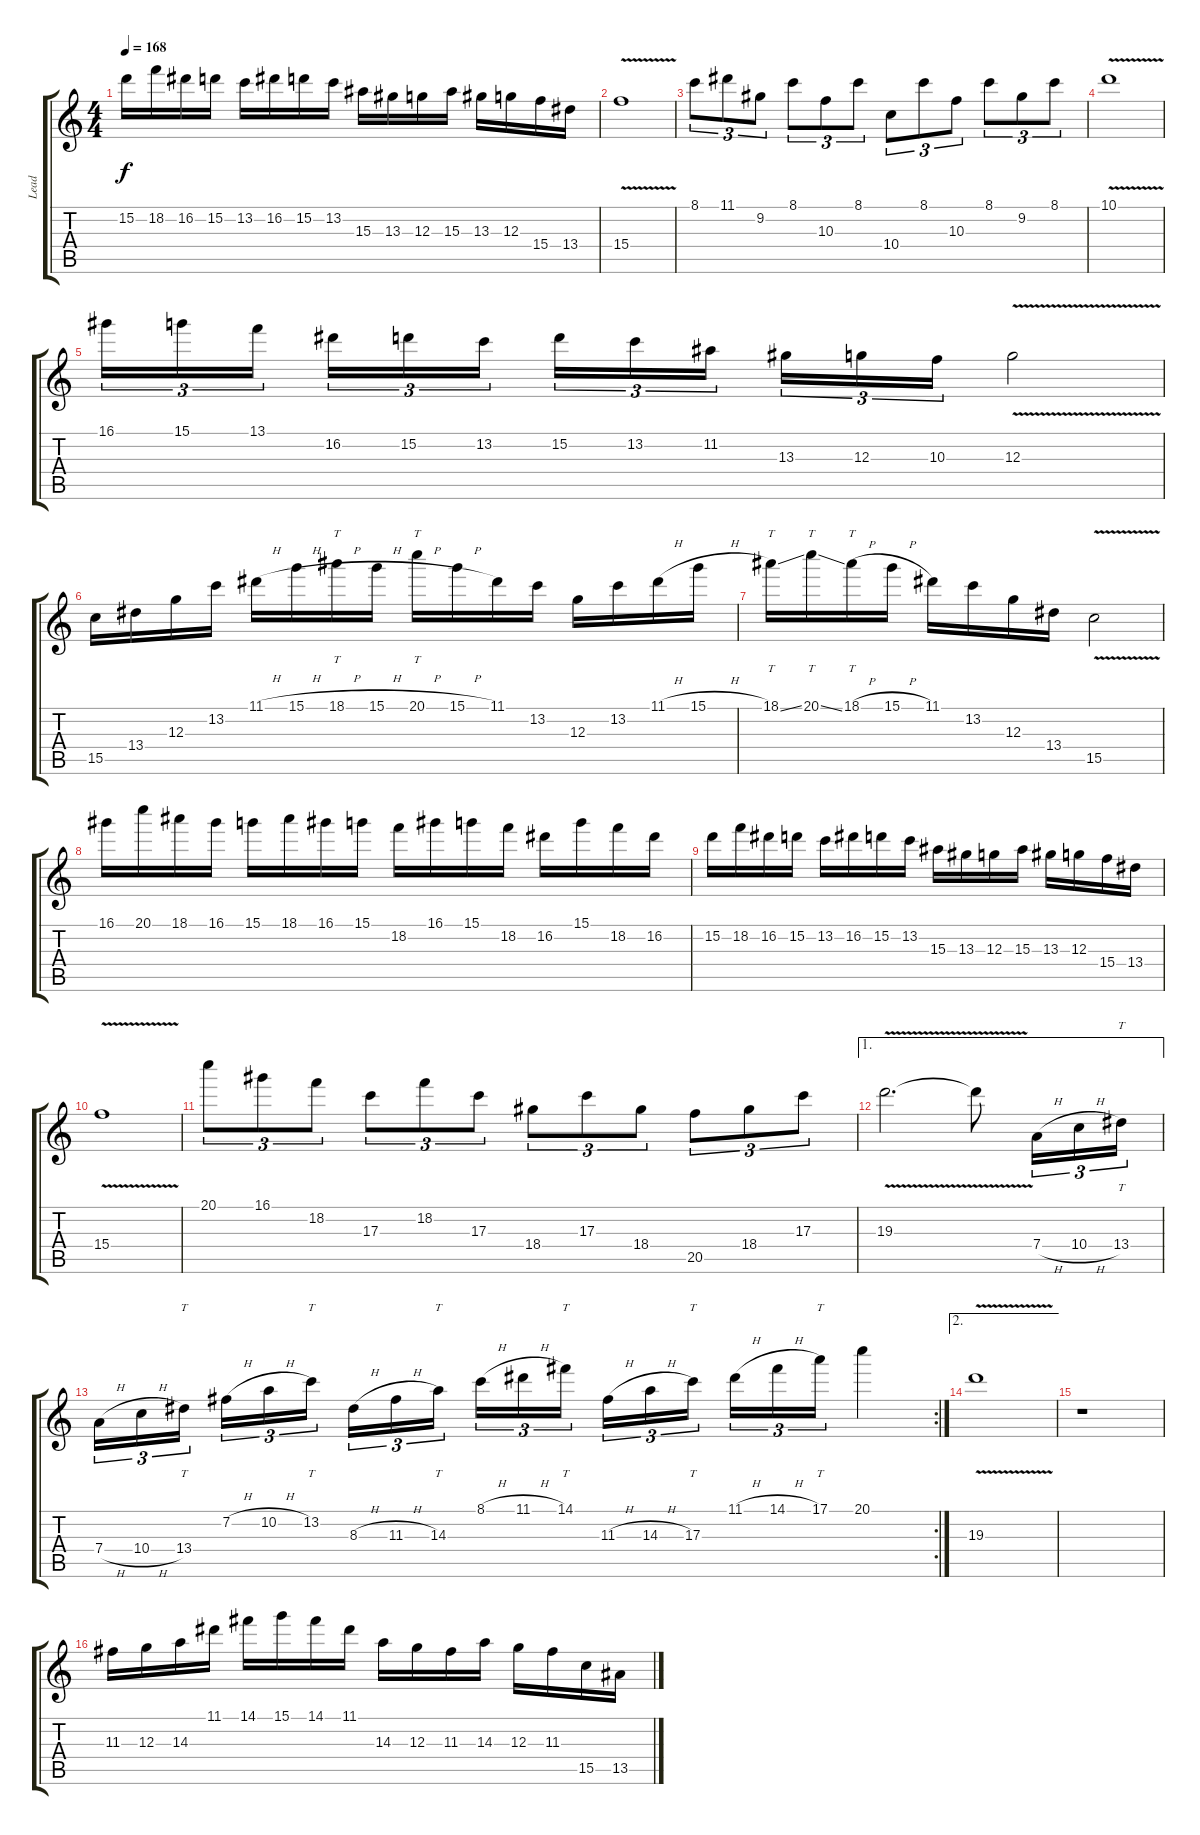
\track ("Lead" "Lead") {instrument distortionguitar}
\staff {score tabs}
\tuning (E4 B3 G3 D3 A2 E2) {hide}
\ts (4 4)
\tempo 168
\clef g2
\ks c
15.2.16{dy f} 18.2.16 16.2.16 15.2.16 13.2.16 16.2.16 15.2.16 13.2.16 15.3.16 13.3.16 12.3.16 15.3.16 13.3.16 12.3.16 15.4.16 13.4.16 |
15.4{v}.1 |
8.1.8{tu (3 2)} 11.1.8{tu (3 2)} 9.2.8{tu (3 2)} 8.1.8{tu (3 2)} 10.3.8{tu (3 2)} 8.1.8{tu (3 2)} 10.4.8{tu (3 2)} 8.1.8{tu (3 2)} 10.3.8{tu (3 2)} 8.1.8{tu (3 2)} 9.2.8{tu (3 2)} 8.1.8{tu (3 2)} |
10.1{v}.1 |
16.1.16{tu (3 2)} 15.1.16{tu (3 2)} 13.1.16{tu (3 2) beam splitsecondary} 16.2.16{tu (3 2)} 15.2.16{tu (3 2)} 13.2.16{tu (3 2)} 15.2.16{tu (3 2)} 13.2.16{tu (3 2)} 11.2.16{tu (3 2) beam splitsecondary} 13.3.16{tu (3 2)} 12.3.16{tu (3 2)} 10.3.16{tu (3 2)} 12.3{v}.2 |
15.5.16 13.4.16 12.3.16 13.2.16 11.1{h}.16 15.1{h}.16 18.1{h}.16{tt} 15.1{h}.16 20.1{h}.16{tt} 15.1{h}.16 11.1.16 13.2.16 12.3.16 13.2.16 11.1{h}.16 15.1{h}.16 |
18.1{ss}.16{tt} 20.1{ss}.16{tt} 18.1{h}.16{tt} 15.1{h}.16 11.1.16 13.2.16 12.3.16 13.4.16 15.5{v}.2 |
16.1.16 20.1.16 18.1.16 16.1.16 15.1.16 18.1.16 16.1.16 15.1.16 18.2.16 16.1.16 15.1.16 18.2.16 16.2.16 15.1.16 18.2.16 16.2.16 |
15.2.16 18.2.16 16.2.16 15.2.16 13.2.16 16.2.16 15.2.16 13.2.16 15.3.16 13.3.16 12.3.16 15.3.16 13.3.16 12.3.16 15.4.16 13.4.16 |
15.4{v}.1 |
20.1.8{tu (3 2)} 16.1.8{tu (3 2)} 18.2.8{tu (3 2)} 17.3.8{tu (3 2)} 18.2.8{tu (3 2)} 17.3.8{tu (3 2)} 18.4.8{tu (3 2)} 17.3.8{tu (3 2)} 18.4.8{tu (3 2)} 20.5.8{tu (3 2)} 18.4.8{tu (3 2)} 17.3.8{tu (3 2)} |
\ae 1
19.3{v}.2{d} 19.3{t}.8 7.4{h}.16{tu (3 2)} 10.4{h}.16{tu (3 2)} 13.4.16{tt tu (3 2)} |
\rc 2
7.4{h}.16{tu (3 2)} 10.4{h}.16{tu (3 2)} 13.4.16{tt tu (3 2) beam splitsecondary} 7.2{h}.16{tu (3 2)} 10.2{h}.16{tu (3 2)} 13.2.16{tt tu (3 2)} 8.3{h}.16{tu (3 2)} 11.3{h}.16{tu (3 2)} 14.3.16{tt tu (3 2) beam splitsecondary} 8.1{h}.16{tu (3 2)} 11.1{h}.16{tu (3 2)} 14.1.16{tt tu (3 2)} 11.3{h}.16{tu (3 2)} 14.3{h}.16{tu (3 2)} 17.3.16{tt tu (3 2) beam splitsecondary} 11.1{h}.16{tu (3 2)} 14.1{h}.16{tu (3 2)} 17.1.16{tt tu (3 2)} 20.1.4 |
\ae 2
19.3{v}.1 |
r.1 |
11.3.16 12.3.16 14.3.16 11.1.16 14.1.16 15.1.16 14.1.16 11.1.16 14.3.16 12.3.16 11.3.16 14.3.16 12.3.16 11.3.16 15.5.16 13.5.16
